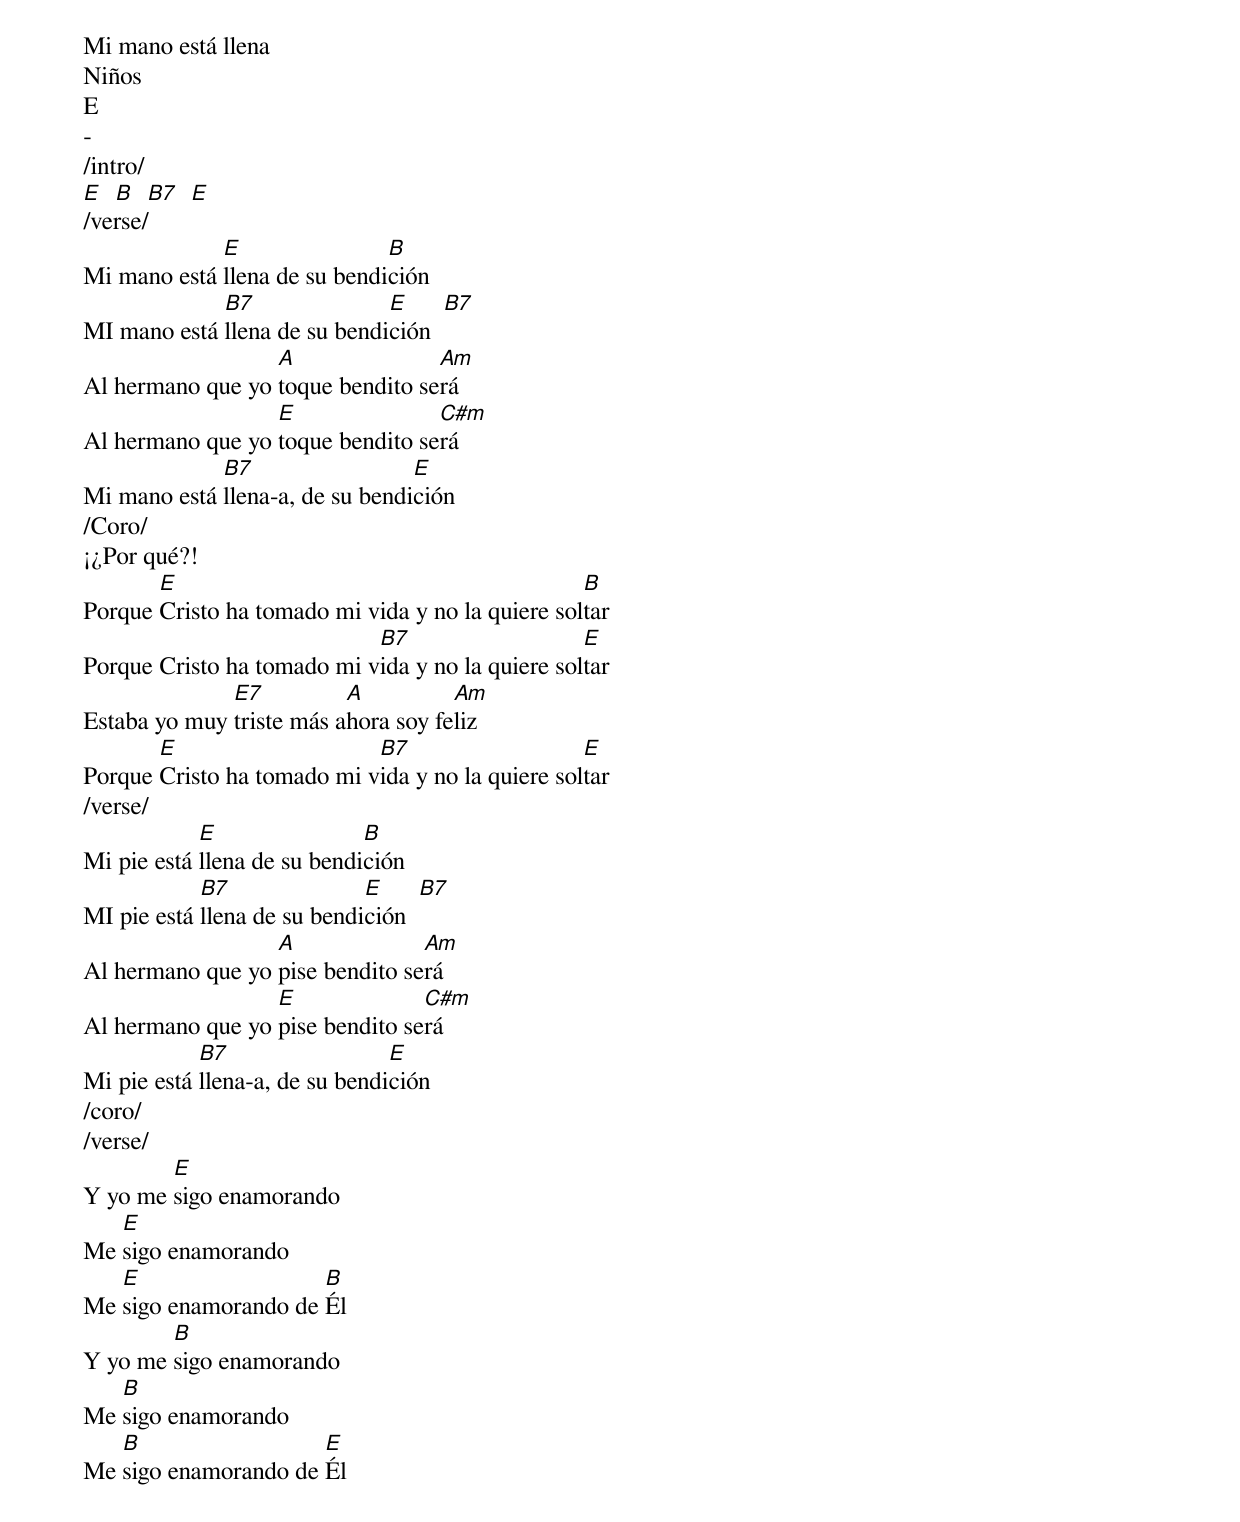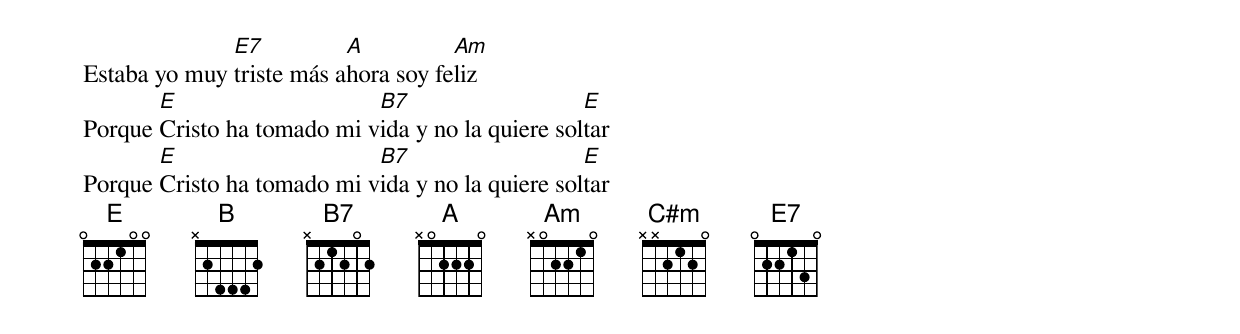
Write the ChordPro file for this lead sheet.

Mi mano está llena
Niños
E
-
/intro/
[E]  [B]  [B7]  [E]
/verse/
Mi mano está [E]llena de su bendi[B]ción
MI mano está [B7]llena de su bendi[E]ción  [B7]
Al hermano que yo [A]toque bendito se[Am]rá
Al hermano que yo [E]toque bendito se[C#m]rá
Mi mano está [B7]llena-a, de su bendi[E]ción
/Coro/
¡¿Por qué?!
Porque [E]Cristo ha tomado mi vida y no la quiere sol[B]tar
Porque Cristo ha tomado mi v[B7]ida y no la quiere sol[E]tar
Estaba yo muy [E7]triste más a[A]hora soy fe[Am]liz
Porque [E]Cristo ha tomado mi v[B7]ida y no la quiere sol[E]tar
/verse/
Mi pie está [E]llena de su bendi[B]ción
MI pie está [B7]llena de su bendi[E]ción  [B7]
Al hermano que yo [A]pise bendito se[Am]rá
Al hermano que yo [E]pise bendito se[C#m]rá
Mi pie está [B7]llena-a, de su bendi[E]ción
/coro/
/verse/
Y yo me [E]sigo enamorando
Me [E]sigo enamorando
Me [E]sigo enamorando de [B]Él
Y yo me [B]sigo enamorando
Me [B]sigo enamorando
Me [B]sigo enamorando de [E]Él
Estaba yo muy [E7]triste más a[A]hora soy fe[Am]liz
Porque [E]Cristo ha tomado mi v[B7]ida y no la quiere sol[E]tar
Porque [E]Cristo ha tomado mi v[B7]ida y no la quiere sol[E]tar
